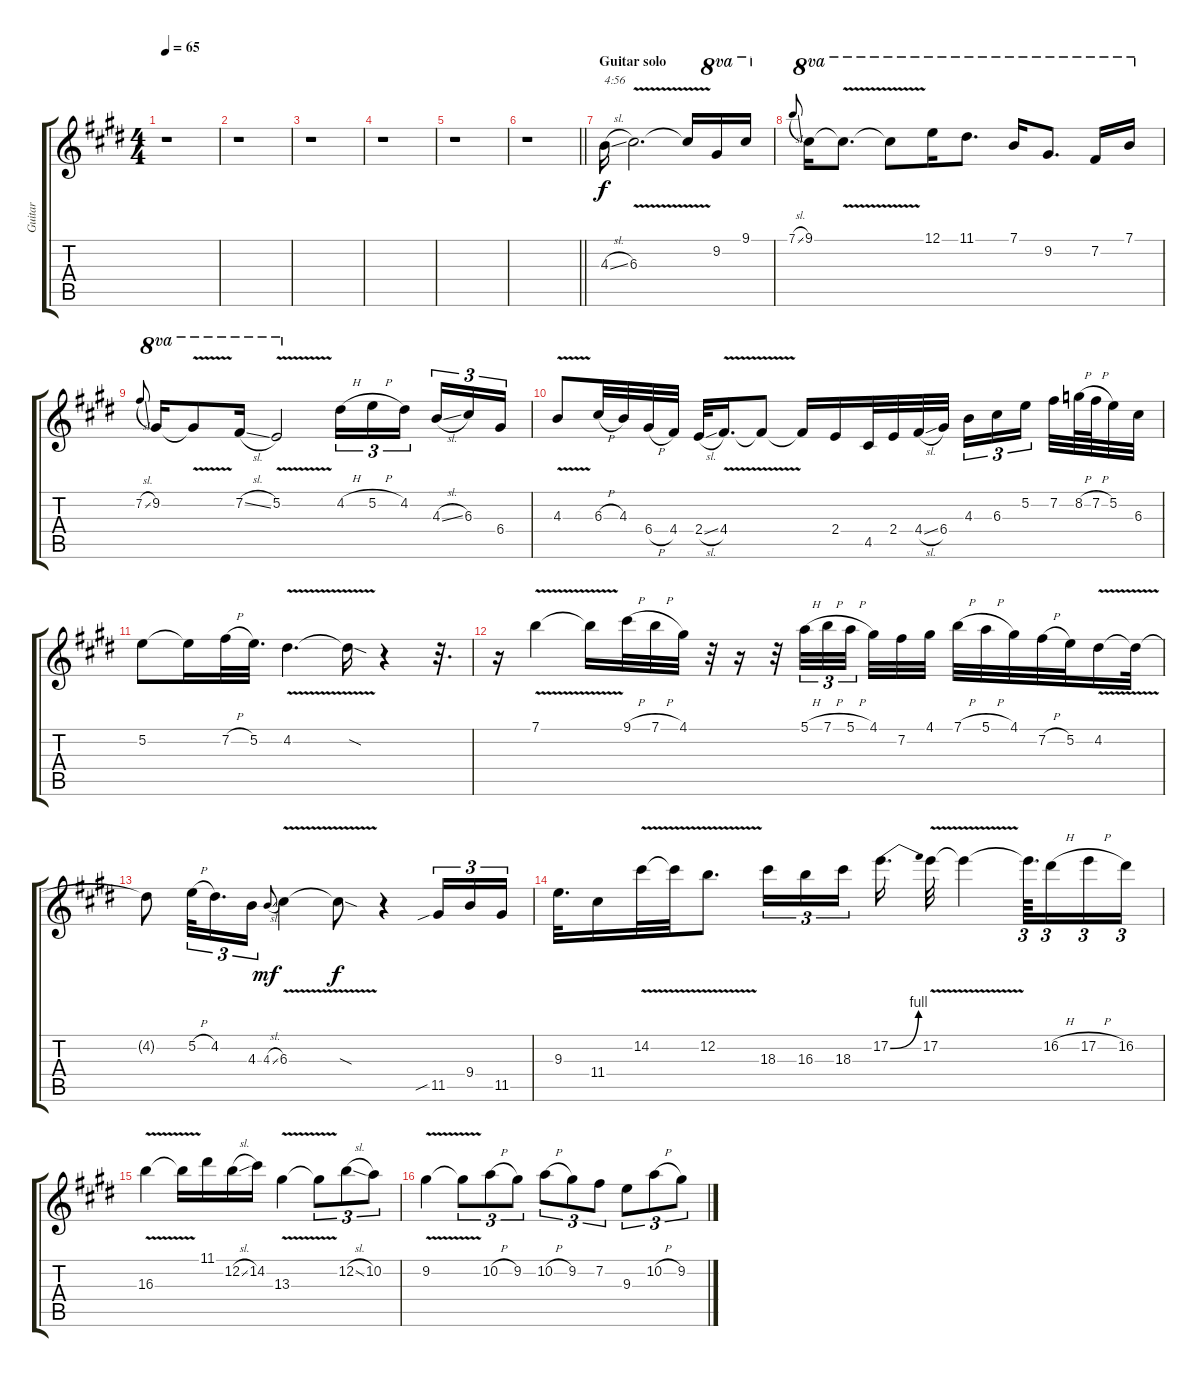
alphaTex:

\track ("Guitar" "Guitar") {instrument electricguitarjazz}
\staff {score tabs}
\tuning (E4 B3 G3 D3 A2 E2) {hide}
\ts (4 4)
\tempo 65
\clef g2
\ks c#minor
r.1{dy mf} |
r.1 |
r.1 |
r.1 |
r.1 |
\barLineRight lightlight
r.1 |
\section ("" "Guitar solo")
4.3{sl}.16{txt "4:56" dy f volume 16 instrument distortionguitar} 6.3{v}.2{d} 6.3{t}.16 9.2.16{ot 8va} 9.1.16{ot 8va} |
7.1{sl}.8{gr onbeat} 9.1.16{ot 8va} 9.1{v t}.8{d ot 8va} 9.1{v t}.8{ot 8va} 12.1.16{ot 8va} 11.1.8{d ot 8va} 7.1.16{ot 8va} 9.2.8{d ot 8va} 7.2.16{ot 8va} 7.1.16{ot 8va} |
7.2{sl}.8{gr onbeat} 9.2.16{ot 8va} 9.2{v t}.8{ot 8va} 7.2{sl}.16{ot 8va} 5.2{v}.2{ot 8va} 4.2{h}.16{tu (3 2)} 5.2{h}.16{tu (3 2)} 4.2.16{tu (3 2) beam splitsecondary} 4.3{sl}.16{tu (3 2)} 6.3.16{tu (3 2)} 6.4.16{tu (3 2)} |
4.3{v}.8 6.3{h}.32 4.3.32 6.4{h}.32 4.4.32 2.4{sl}.32 4.4{v}.16{d} 4.4{t}.8 4.4{t}.16 2.4.16 4.5.32 2.4.32 4.4{sl}.32 6.4.32 4.3.16{tu (3 2)} 6.3.16{tu (3 2)} 5.2.16{tu (3 2) beam splitsecondary} 7.2.32 8.2{h}.64 7.2{h}.64 5.2.32 6.3.32 |
5.2.8 5.2{t}.16 7.2{h}.32 5.2.32{d} 4.2{v}.4{d} 4.2{sod t}.16 r.4 r.32{d} |
r.16 7.1{v}.4 7.1{t}.16 9.1{h}.32 7.1{h}.32 4.1.32 r.32 r.16 r.32 5.1{h}.32{tu (3 2)} 7.1{h}.32{tu (3 2)} 5.1{h}.32{tu (3 2) beam splitsecondary} 4.1.32 7.2.32 4.1.32 7.1{h}.32 5.1{h}.32 4.1.32 7.2{h}.32 5.2.32 4.2{v}.16 4.2{t}.32 |
4.2{t}.8 5.2{h}.32{tu (3 2)} 4.2.16{d tu (3 2)} 4.3.16{tu (3 2)} 4.3{sl}.8{gr onbeat dy mf} 6.3{v}.4 6.3{sod t}.8{dy f} r.4 11.5{sib}.16{tu (3 2)} 9.4.16{tu (3 2)} 11.5.16{tu (3 2)} |
9.3.32{d} 11.4.16 14.2{v}.32 14.2{t}.32 12.2{v}.8{d} 18.3.16{tu (3 2)} 16.3.16{tu (3 2)} 18.3.16{tu (3 2) beam splitsecondary} 17.2{be (bend 0 0 60 4)}.16{d} 17.2{v}.32 17.2{t}.4 17.2{t}.64{d tu (3 2)} 16.2{h}.16{tu (3 2)} 17.2{h}.16{tu (3 2)} 16.2.16{tu (3 2)} |
16.3{v}.4 16.3{t}.16 11.1.16 12.2{sl}.16 14.2.16 13.3{v}.4 13.3{t}.8{tu (3 2)} 12.2{sl}.8{tu (3 2)} 10.2.8{tu (3 2)} |
9.2{v}.4 9.2{t}.8{tu (3 2)} 10.2{h}.8{tu (3 2)} 9.2.8{tu (3 2)} 10.2{h}.8{tu (3 2)} 9.2.8{tu (3 2)} 7.2.8{tu (3 2)} 9.3.8{tu (3 2)} 10.2{h}.8{tu (3 2)} 9.2.8{tu (3 2)}
